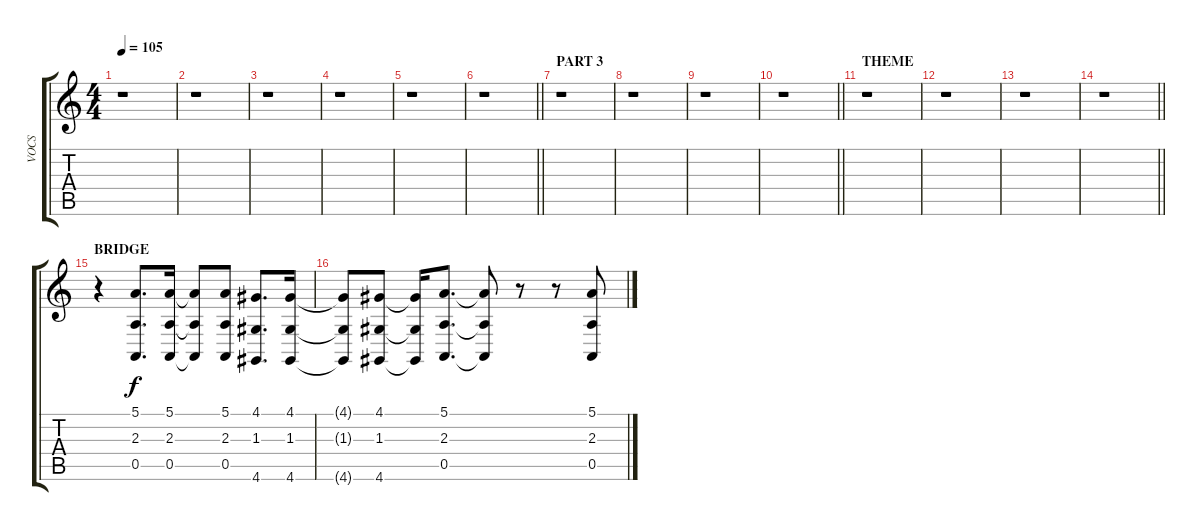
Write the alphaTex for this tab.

\track ("VOCS" "VOCS") {instrument percussiveorgan}
\staff {score tabs}
\tuning (E4 B3 G3 D3 A2 E2) {hide}
\ts (4 4)
\tempo 105
\clef g2
\ks c
r.1{dy f} |
r.1 |
r.1 |
r.1 |
r.1 |
\barLineRight lightlight
r.1 |
\section ("" "PART 3")
r.1 |
r.1 |
r.1 |
\barLineRight lightlight
r.1 |
\section ("" "THEME")
r.1 |
r.1 |
r.1 |
\barLineRight lightlight
r.1 |
\section ("" "BRIDGE")
r.4{balance 16 instrument drawbarorgan} (5.1 2.3 0.5).8{d} (5.1 2.3 0.5).16 (5.1{t} 2.3{t} 0.5{t}).8 (5.1 2.3 0.5).8 (4.1 1.3 4.6).8{d} (4.1 1.3 4.6).16 |
(4.1{t} 1.3{t} 4.6{t}).8 (4.1 1.3 4.6).8 (4.1{t} 1.3{t} 4.6{t}).16 (5.1 2.3 0.5).8{d} (5.1{t} 2.3{t} 0.5{t}).8 r.8 r.8 (5.1 2.3 0.5).8
